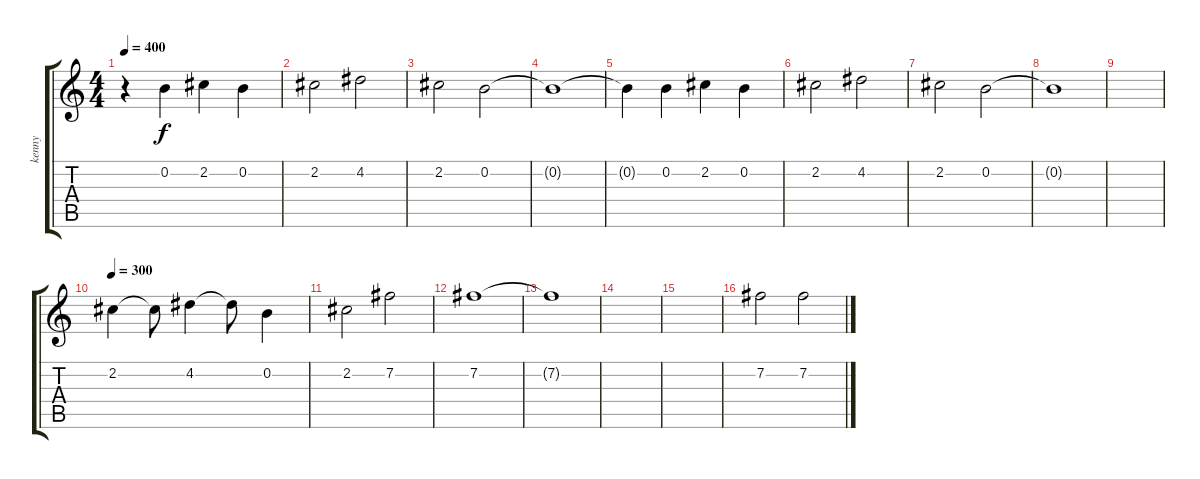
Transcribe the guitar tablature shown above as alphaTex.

\track ("kenny" "kenny") {instrument electricguitarjazz}
\staff {score tabs}
\tuning (E4 B3 G3 D3 A2 E2) {hide}
\ts (4 4)
\tempo 400
\clef g2
\ks c
r.4{dy f} 0.2.4 2.2.4 0.2.4 |
2.2.2 4.2.2 |
2.2.2 0.2.2 |
0.2{t}.1 |
0.2{t}.4 0.2.4 2.2.4 0.2.4 |
2.2.2 4.2.2 |
2.2.2 0.2.2 |
0.2{t}.1 |
|
\tempo 300
2.2.4 2.2{t}.8 4.2.4 4.2{t}.8 0.2.4 |
2.2.2 7.2.2 |
7.2.1 |
7.2{t}.1 |
|
|
7.2.2 7.2.2
